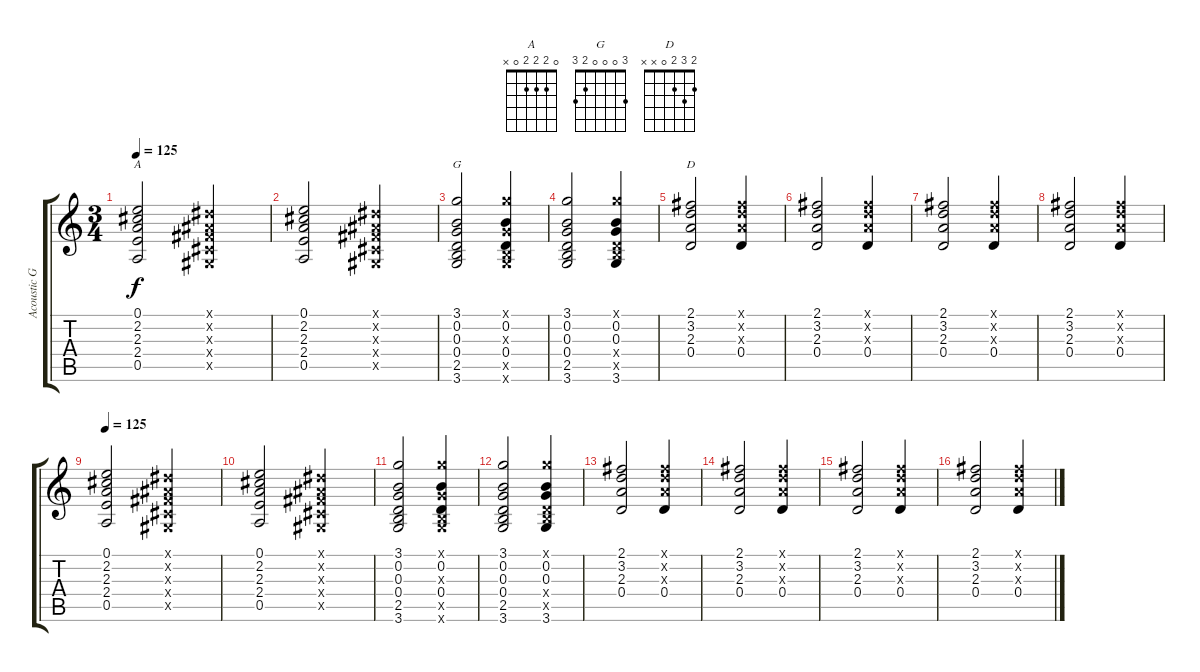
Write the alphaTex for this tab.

\track ("Acoustic Guitar" "Acoustic G") {instrument acousticguitarsteel}
\staff {score tabs}
\tuning (E4 B3 G3 D3 A2 E2) {hide}
\chord ("A" 0 2 2 2 0 x)
\chord ("G" 3 0 0 0 2 3)
\chord ("D" 2 3 2 0 x x)
\ts (3 4)
\tempo 125
\clef g2
\ks c
(0.1 2.2 2.3 2.4 0.5).2{ch "A" dy f} (-1.1{x} -1.2{x} -1.3{x} -1.4{x} -1.5{x}).4 |
(0.1 2.2 2.3 2.4 0.5).2 (-1.1{x} -1.2{x} -1.3{x} -1.4{x} -1.5{x}).4 |
(3.1 0.2 0.3 0.4 2.5 3.6).2{ch "G"} (3.1{x} 0.2 0.3{x} 0.4 2.5{x} 3.6{x}).4 |
(3.1 0.2 0.3 0.4 2.5 3.6).2 (3.1{x} 0.2 0.3 0.4{x} 2.5{x} 3.6).4 |
(2.1 3.2 2.3 0.4).2{ch "D"} (2.1{x} 3.2{x} 2.3{x} 0.4).4 |
(2.1 3.2 2.3 0.4).2 (2.1{x} 3.2{x} 2.3{x} 0.4).4 |
(2.1 3.2 2.3 0.4).2 (2.1{x} 3.2{x} 2.3{x} 0.4).4 |
(2.1 3.2 2.3 0.4).2 (2.1{x} 3.2{x} 2.3{x} 0.4).4 |
\tempo 125
(0.1 2.2 2.3 2.4 0.5).2 (-1.1{x} -1.2{x} -1.3{x} -1.4{x} -1.5{x}).4 |
(0.1 2.2 2.3 2.4 0.5).2 (-1.1{x} -1.2{x} -1.3{x} -1.4{x} -1.5{x}).4 |
(3.1 0.2 0.3 0.4 2.5 3.6).2 (3.1{x} 0.2 0.3{x} 0.4 2.5{x} 3.6{x}).4 |
(3.1 0.2 0.3 0.4 2.5 3.6).2 (3.1{x} 0.2 0.3 0.4{x} 2.5{x} 3.6).4 |
(2.1 3.2 2.3 0.4).2 (2.1{x} 3.2{x} 2.3{x} 0.4).4 |
(2.1 3.2 2.3 0.4).2 (2.1{x} 3.2{x} 2.3{x} 0.4).4 |
(2.1 3.2 2.3 0.4).2 (2.1{x} 3.2{x} 2.3{x} 0.4).4 |
(2.1 3.2 2.3 0.4).2 (2.1{x} 3.2{x} 2.3{x} 0.4).4
